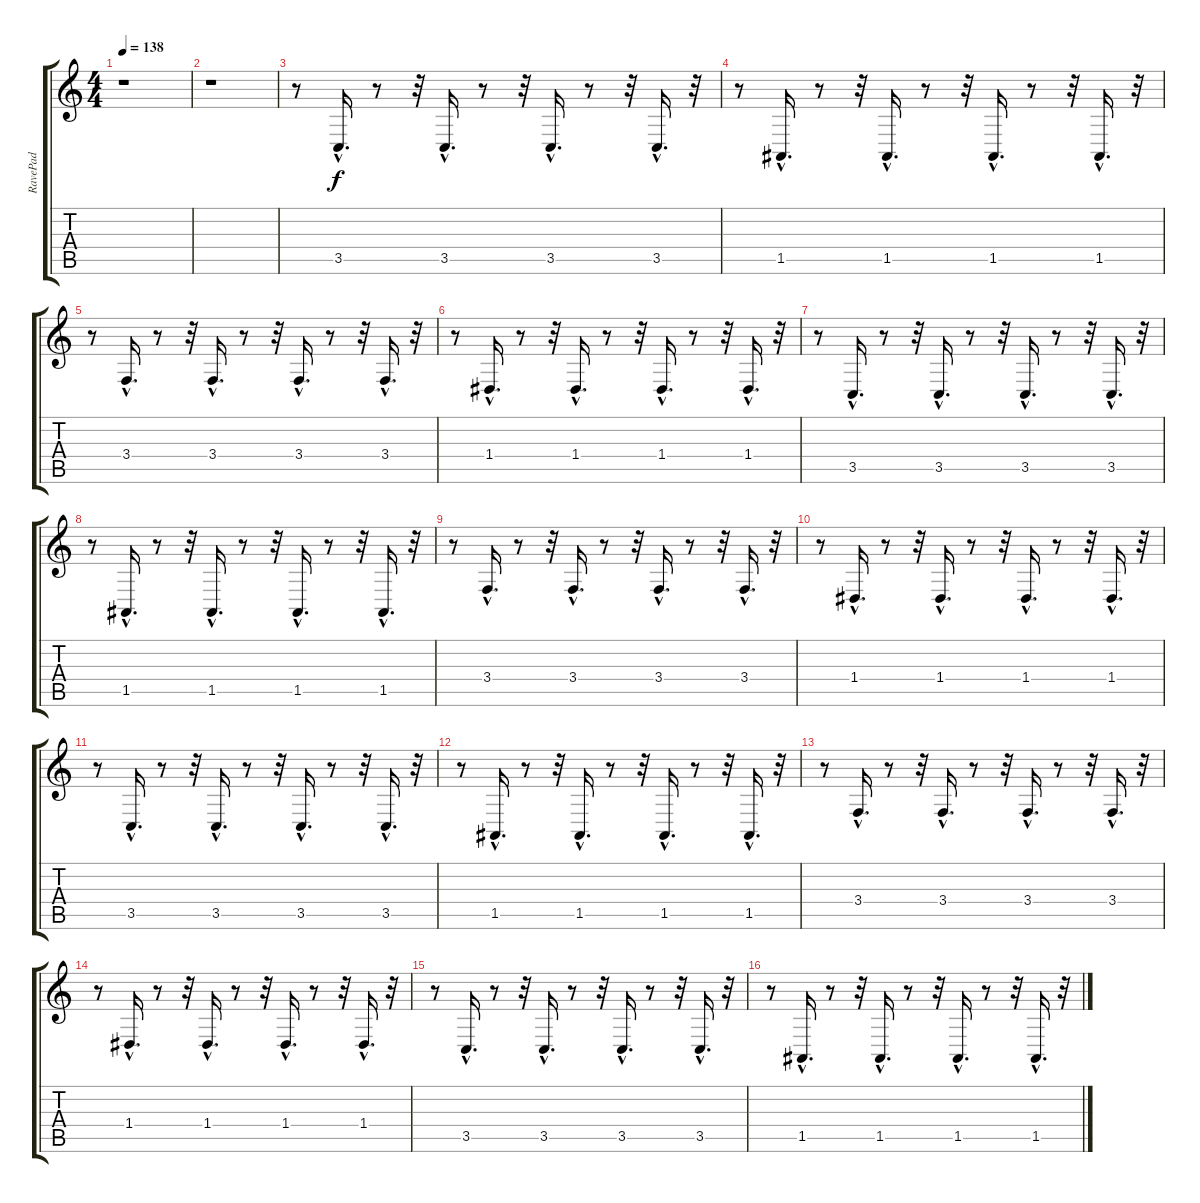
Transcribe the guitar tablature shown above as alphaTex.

\track ("RavePad" "RavePad") {instrument lead8bassandlead}
\staff {score tabs}
\tuning (E4 B3 G3 D3 A2 E2) {hide}
\ts (4 4)
\tempo 138
\clef g2
\ks c
r.1{dy f} |
r.1 |
r.8 3.5{hac}.16{d} r.8 r.32 3.5{hac}.16{d} r.8 r.32 3.5{hac}.16{d} r.8 r.32 3.5{hac}.16{d} r.32 |
r.8 1.5{hac}.16{d} r.8 r.32 1.5{hac}.16{d} r.8 r.32 1.5{hac}.16{d} r.8 r.32 1.5{hac}.16{d} r.32 |
r.8 3.4{hac}.16{d} r.8 r.32 3.4{hac}.16{d} r.8 r.32 3.4{hac}.16{d} r.8 r.32 3.4{hac}.16{d} r.32 |
r.8 1.4{hac}.16{d} r.8 r.32 1.4{hac}.16{d} r.8 r.32 1.4{hac}.16{d} r.8 r.32 1.4{hac}.16{d} r.32 |
r.8 3.5{hac}.16{d} r.8 r.32 3.5{hac}.16{d} r.8 r.32 3.5{hac}.16{d} r.8 r.32 3.5{hac}.16{d} r.32 |
r.8 1.5{hac}.16{d} r.8 r.32 1.5{hac}.16{d} r.8 r.32 1.5{hac}.16{d} r.8 r.32 1.5{hac}.16{d} r.32 |
r.8 3.4{hac}.16{d} r.8 r.32 3.4{hac}.16{d} r.8 r.32 3.4{hac}.16{d} r.8 r.32 3.4{hac}.16{d} r.32 |
r.8 1.4{hac}.16{d} r.8 r.32 1.4{hac}.16{d} r.8 r.32 1.4{hac}.16{d} r.8 r.32 1.4{hac}.16{d} r.32 |
r.8 3.5{hac}.16{d} r.8 r.32 3.5{hac}.16{d} r.8 r.32 3.5{hac}.16{d} r.8 r.32 3.5{hac}.16{d} r.32 |
r.8 1.5{hac}.16{d} r.8 r.32 1.5{hac}.16{d} r.8 r.32 1.5{hac}.16{d} r.8 r.32 1.5{hac}.16{d} r.32 |
r.8 3.4{hac}.16{d} r.8 r.32 3.4{hac}.16{d} r.8 r.32 3.4{hac}.16{d} r.8 r.32 3.4{hac}.16{d} r.32 |
r.8 1.4{hac}.16{d} r.8 r.32 1.4{hac}.16{d} r.8 r.32 1.4{hac}.16{d} r.8 r.32 1.4{hac}.16{d} r.32 |
r.8 3.5{hac}.16{d} r.8 r.32 3.5{hac}.16{d} r.8 r.32 3.5{hac}.16{d} r.8 r.32 3.5{hac}.16{d} r.32 |
r.8 1.5{hac}.16{d} r.8 r.32 1.5{hac}.16{d} r.8 r.32 1.5{hac}.16{d} r.8 r.32 1.5{hac}.16{d} r.32
